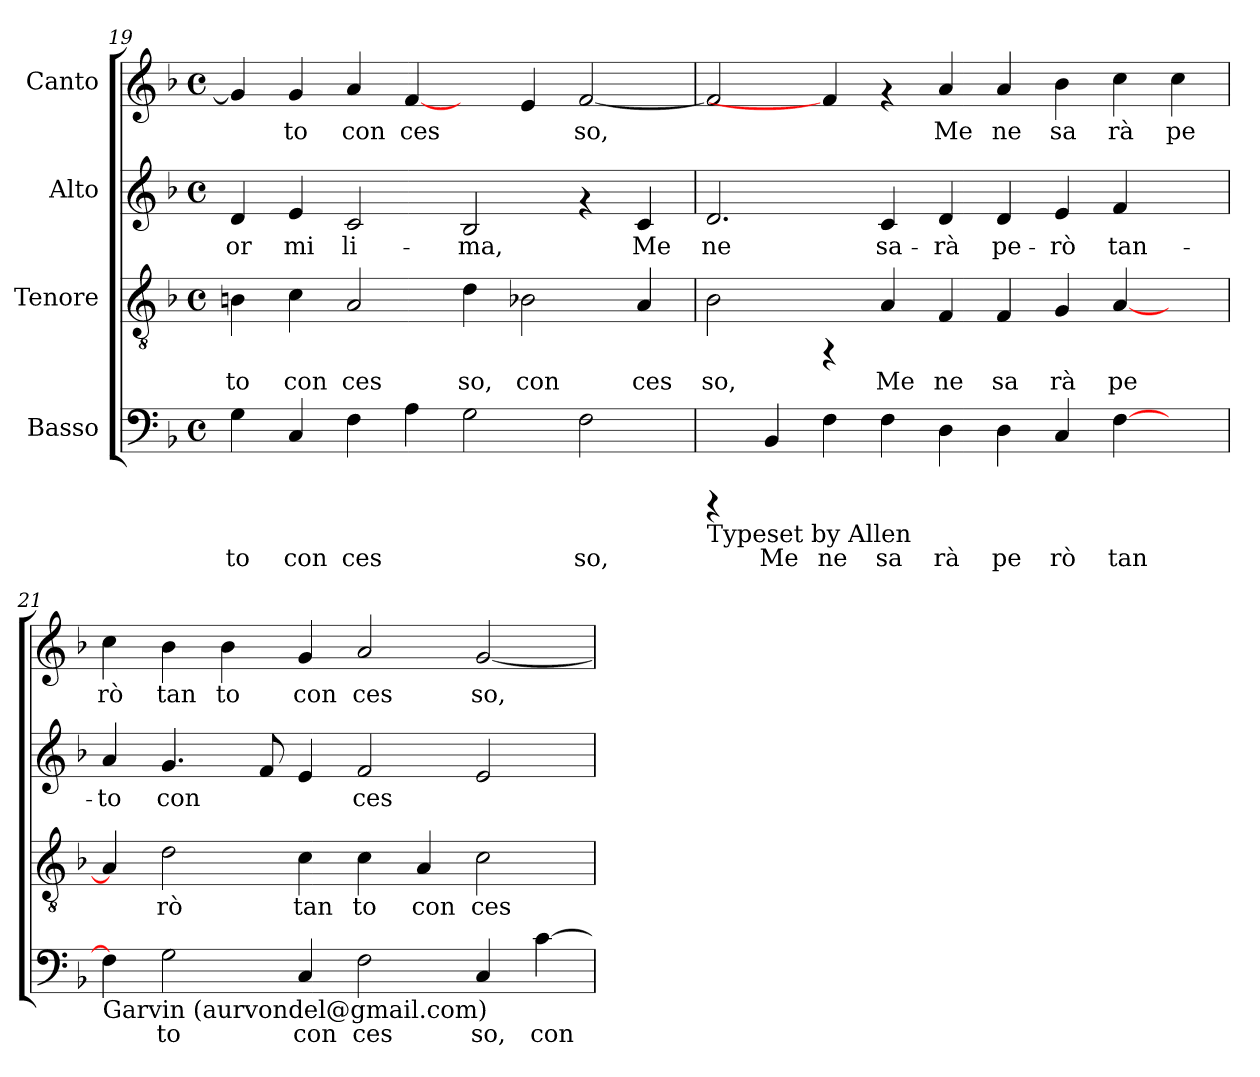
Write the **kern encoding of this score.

**kern	**text	**kern	**text	**kern	**text	**kern	**text
*part4	*part4	*part3	*part3	*part2	*part2	*part1	*part1
*staff4	*staff4	*staff3	*staff3	*staff2	*staff2	*staff1	*staff1
*I"Basso	*	*I"Tenore	*	*I"Alto	*	*I"Canto	*
!!LO:PB:g=z
*clefF4	*	*clefGv2	*	*clefG2	*	*clefG2	*
*k[b-]	*	*k[b-]	*	*k[b-]	*	*k[b-]	*
*F:	*	*F:	*	*F:	*	*F:	*
*M4/4	*	*M4/4	*	*M4/4	*	*M4/4	*
*met(c)	*	*met(c)	*	*met(c)	*	*met(c)	*
=19	=19	=19	=19	=19	=19	=19	=19
!	!LO:LY:b:cj	!	!LO:LY:b:cj	!	!LO:LY:b:cj	!	!LO:LY:b:cj
4G\	to	4Bn\	to	4d/	or	4g/]	.
!	!LO:LY:b:cj	!	!LO:LY:b:cj	!	!LO:LY:b:cj	!	!LO:LY:b:cj
4C/	con	4c\	con	4e/	mi	4g/	to
!	!LO:LY:b:cj	!	!LO:LY:b:cj	!	!LO:LY:b:cj	!	!LO:LY:b:cj
4F\	ces	2A/	ces	2c/	li-	4a/	con
!	!LO:LY:b:cj	!	!	!	!	!	!LO:LY:b:cj
4A\	.	.	.	.	.	[4f/	ces
!	!LO:LY:b:cj	!	!LO:LY:b:cj	!	!LO:LY:b:cj	!	!
2G\	.	4d\	so,	2B-/	-ma,	4ryy	.
!	!	!	!LO:LY:b:cj	!	!	!	!LO:LY:b:cj
.	.	2B-X\	con	.	.	4e/	.
!	!LO:LY:b:cj	!	!	!	!	!	!LO:LY:b:cj
2F\	so,	.	.	4rf	.	[<2f/	so,
!	!	!	!LO:LY:b:cj	!	!LO:LY:b:cj	!	!
.	.	4A/	ces	4c/	Me	.	.
=20	=20	=20	=20	=20	=20	=20	=20
!LO:TX:b:t=Typeset by Allen	!	!	!	!	!	!	!
!	!	!	!LO:LY:b:cj	!	!LO:LY:b:cj	!	!LO:LY:b:cj
4rCCC	.	2B-\	so,	2.d/	ne	2f/]	.
!	!LO:LY:b:cj	!	!	!	!	!	!
4BB-/	Me	.	.	.	.	.	.
!	!LO:LY:b:cj	!	!	!	!	!	!
4F\	ne	4rFF	.	.	.	4f/]	.
!	!LO:LY:b:cj	!	!LO:LY:b:cj	!	!LO:LY:b:cj	!	!
4F\	sa	4A/	Me	4c/	sa-	4rf	.
!	!LO:LY:b:cj	!	!LO:LY:b:cj	!	!LO:LY:b:cj	!	!LO:LY:b:cj
4D\	rà	4F/	ne	4d/	-rà	4a/	Me
!	!LO:LY:b:cj	!	!LO:LY:b:cj	!	!LO:LY:b:cj	!	!LO:LY:b:cj
4D\	pe	4F/	sa	4d/	pe-	4a/	ne
!	!LO:LY:b:cj	!	!LO:LY:b:cj	!	!LO:LY:b:cj	!	!LO:LY:b:cj
4C/	rò	4G/	rà	4e/	-rò	4b-\	sa
!	!LO:LY:b:cj	!	!LO:LY:b:cj	!	!LO:LY:b:cj	!	!LO:LY:b:cj
[>4F\	tan	[<4A/	pe	4f/	tan-	4cc\	rà
!	!	!	!	!	!	!	!LO:LY:b:cj
4ryy	.	4ryy	.	4ryy	.	4cc\	pe
=21	=21	=21	=21	=21	=21	=21	=21
!LO:TX:b:t=Garvin (aurvondel@gmail.com)	!	!	!	!	!	!	!
!	!LO:LY:b:cj	!	!LO:LY:b:cj	!	!LO:LY:b:cj	!	!LO:LY:b:cj
4F\]	.	4A/]	.	4a/	-to	4cc\	rò
!	!LO:LY:b:cj	!	!LO:LY:b:cj	!	!LO:LY:b:cj	!	!LO:LY:b:cj
2G\	to	2d\	rò	4.g/	con-	4b-\	tan
!	!	!	!	!	!	!	!LO:LY:b:cj
.	.	.	.	.	.	4b-\	to
!	!	!	!	!	!LO:LY:b:cj	!	!
.	.	.	.	8f/	--	.	.
!	!LO:LY:b:cj	!	!LO:LY:b:cj	!	!LO:LY:b:cj	!	!LO:LY:b:cj
4C/	con	4c\	tan	4e/	--	4g/	con
!	!LO:LY:b:cj	!	!LO:LY:b:cj	!	!LO:LY:b:cj	!	!LO:LY:b:cj
2F\	ces	4c\	to	2f/	-ces-	2a/	ces
!	!	!	!LO:LY:b:cj	!	!	!	!
.	.	4A/	con	.	.	.	.
!	!LO:LY:b:cj	!	!LO:LY:b:cj	!	!LO:LY:b:cj	!	!LO:LY:b:cj
4C/	so,	2c\	ces	2e/	--	[<2g/	so,
!	!LO:LY:b:cj	!	!	!	!	!	!
[>4c\	con	.	.	.	.	.	.
=	=	=	=	=	=	=	=
*-	*-	*-	*-	*-	*-	*-	*-
